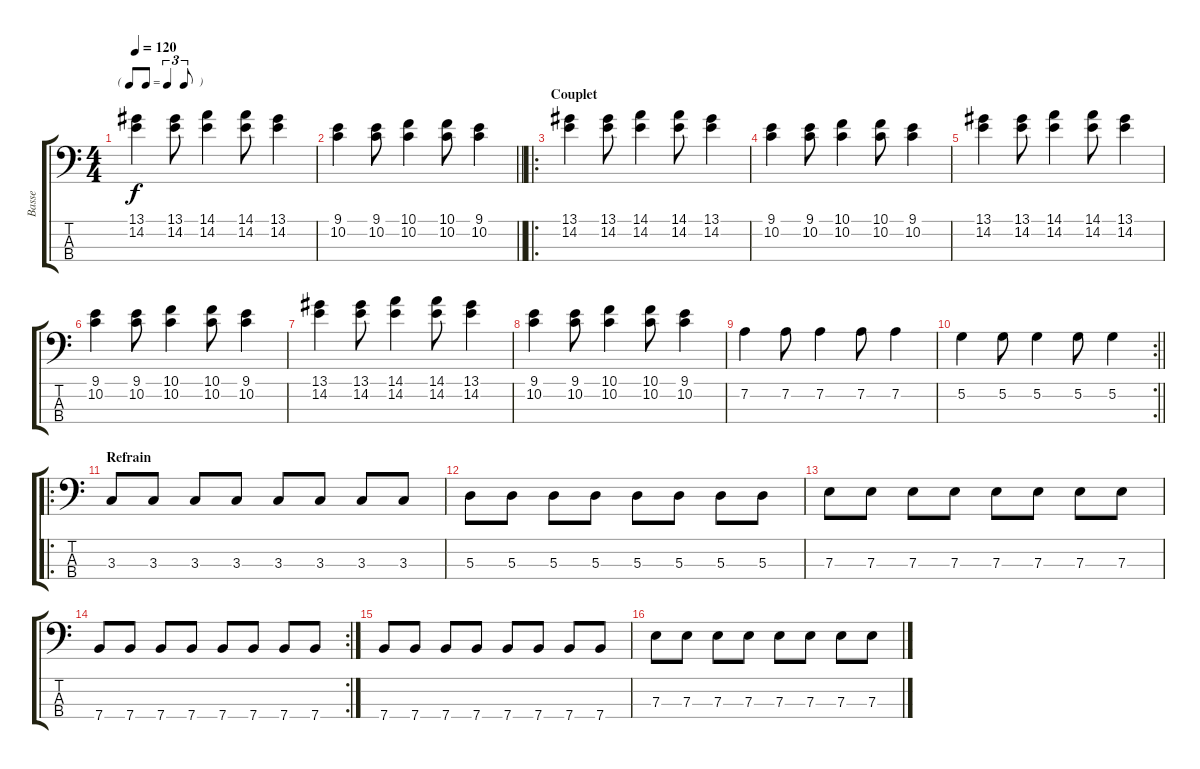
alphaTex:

\track ("Basse" "Basse") {instrument electricbassfinger}
\staff {score tabs}
\tuning (G2 D2 A1 E1) {hide}
\ts (4 4)
\tf triplet8th
\tempo 120
\clef f4
\ks c
(13.1 14.2).4{dy f instrument electricbassfinger} (13.1 14.2).8 (14.1 14.2).4 (14.1 14.2).8 (13.1 14.2).4 |
\barLineRight lightlight
(9.1 10.2).4 (9.1 10.2).8 (10.1 10.2).4 (10.1 10.2).8 (9.1 10.2).4 |
\ro
\section ("" "Couplet")
(13.1 14.2).4 (13.1 14.2).8 (14.1 14.2).4 (14.1 14.2).8 (13.1 14.2).4 |
(9.1 10.2).4 (9.1 10.2).8 (10.1 10.2).4 (10.1 10.2).8 (9.1 10.2).4 |
(13.1 14.2).4 (13.1 14.2).8 (14.1 14.2).4 (14.1 14.2).8 (13.1 14.2).4 |
(9.1 10.2).4 (9.1 10.2).8 (10.1 10.2).4 (10.1 10.2).8 (9.1 10.2).4 |
(13.1 14.2).4 (13.1 14.2).8 (14.1 14.2).4 (14.1 14.2).8 (13.1 14.2).4 |
(9.1 10.2).4 (9.1 10.2).8 (10.1 10.2).4 (10.1 10.2).8 (9.1 10.2).4 |
7.2.4 7.2.8 7.2.4 7.2.8 7.2.4 |
\rc 2
\barLineRight lightlight
5.2.4 5.2.8 5.2.4 5.2.8 5.2.4 |
\ro
\section ("" "Refrain")
3.3.8 3.3.8 3.3.8 3.3.8 3.3.8 3.3.8 3.3.8 3.3.8 |
5.3.8 5.3.8 5.3.8 5.3.8 5.3.8 5.3.8 5.3.8 5.3.8 |
7.3.8 7.3.8 7.3.8 7.3.8 7.3.8 7.3.8 7.3.8 7.3.8 |
\rc 2
7.4.8 7.4.8 7.4.8 7.4.8 7.4.8 7.4.8 7.4.8 7.4.8 |
7.4.8 7.4.8 7.4.8 7.4.8 7.4.8 7.4.8 7.4.8 7.4.8 |
7.3.8 7.3.8 7.3.8 7.3.8 7.3.8 7.3.8 7.3.8 7.3.8
